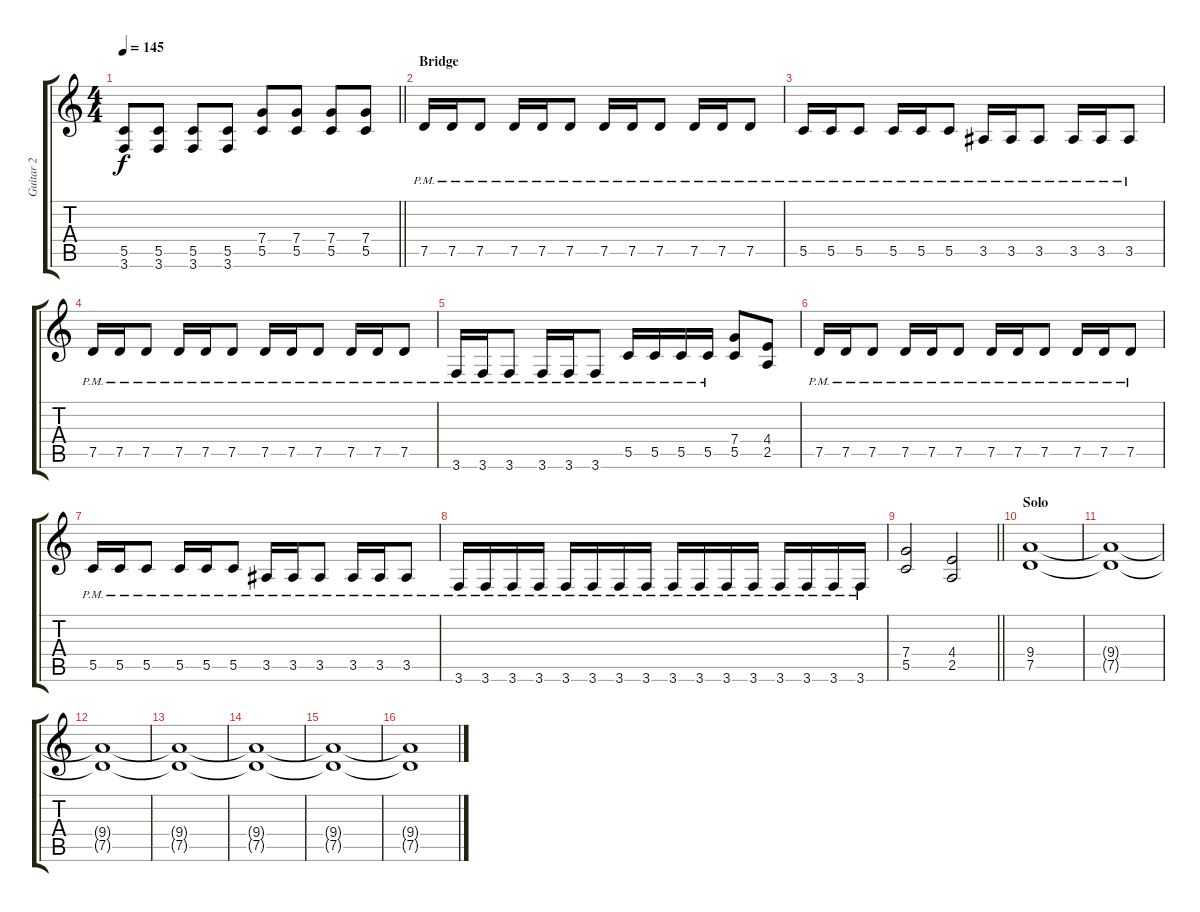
\track ("Guitar 2" "Guitar 2") {instrument distortionguitar}
\staff {score tabs}
\tuning (D4 A3 F3 C3 G2 D2) {hide}
\ts (4 4)
\tempo 145
\clef g2
\barLineRight lightlight
\ks c
(5.5 3.6).8{dy f} (5.5 3.6).8 (5.5 3.6).8 (5.5 3.6).8 (7.4 5.5).8 (7.4 5.5).8 (7.4 5.5).8 (7.4 5.5).8 |
\section ("" "Bridge")
7.5{pm}.16 7.5{pm}.16 7.5{pm}.8 7.5{pm}.16 7.5{pm}.16 7.5{pm}.8 7.5{pm}.16 7.5{pm}.16 7.5{pm}.8 7.5{pm}.16 7.5{pm}.16 7.5{pm}.8 |
5.5{pm}.16 5.5{pm}.16 5.5{pm}.8 5.5{pm}.16 5.5{pm}.16 5.5{pm}.8 3.5{pm}.16 3.5{pm}.16 3.5{pm}.8 3.5{pm}.16 3.5{pm}.16 3.5{pm}.8 |
7.5{pm}.16 7.5{pm}.16 7.5{pm}.8 7.5{pm}.16 7.5{pm}.16 7.5{pm}.8 7.5{pm}.16 7.5{pm}.16 7.5{pm}.8 7.5{pm}.16 7.5{pm}.16 7.5{pm}.8 |
3.6{pm}.16 3.6{pm}.16 3.6{pm}.8 3.6{pm}.16 3.6{pm}.16 3.6{pm}.8 5.5{pm}.16 5.5{pm}.16 5.5{pm}.16 5.5{pm}.16 (7.4 5.5).8 (4.4 2.5).8 |
7.5{pm}.16 7.5{pm}.16 7.5{pm}.8 7.5{pm}.16 7.5{pm}.16 7.5{pm}.8 7.5{pm}.16 7.5{pm}.16 7.5{pm}.8 7.5{pm}.16 7.5{pm}.16 7.5{pm}.8 |
5.5{pm}.16 5.5{pm}.16 5.5{pm}.8 5.5{pm}.16 5.5{pm}.16 5.5{pm}.8 3.5{pm}.16 3.5{pm}.16 3.5{pm}.8 3.5{pm}.16 3.5{pm}.16 3.5{pm}.8 |
3.6{pm}.16 3.6{pm}.16 3.6{pm}.16 3.6{pm}.16 3.6{pm}.16 3.6{pm}.16 3.6{pm}.16 3.6{pm}.16 3.6{pm}.16 3.6{pm}.16 3.6{pm}.16 3.6{pm}.16 3.6{pm}.16 3.6{pm}.16 3.6{pm}.16 3.6{pm}.16 |
\barLineRight lightlight
(7.4 5.5).2 (4.4 2.5).2 |
\section ("" "Solo")
(9.4 7.5).1 |
(9.4{t} 7.5{t}).1 |
(9.4{t} 7.5{t}).1 |
(9.4{t} 7.5{t}).1 |
(9.4{t} 7.5{t}).1 |
(9.4{t} 7.5{t}).1 |
(9.4{t} 7.5{t}).1
